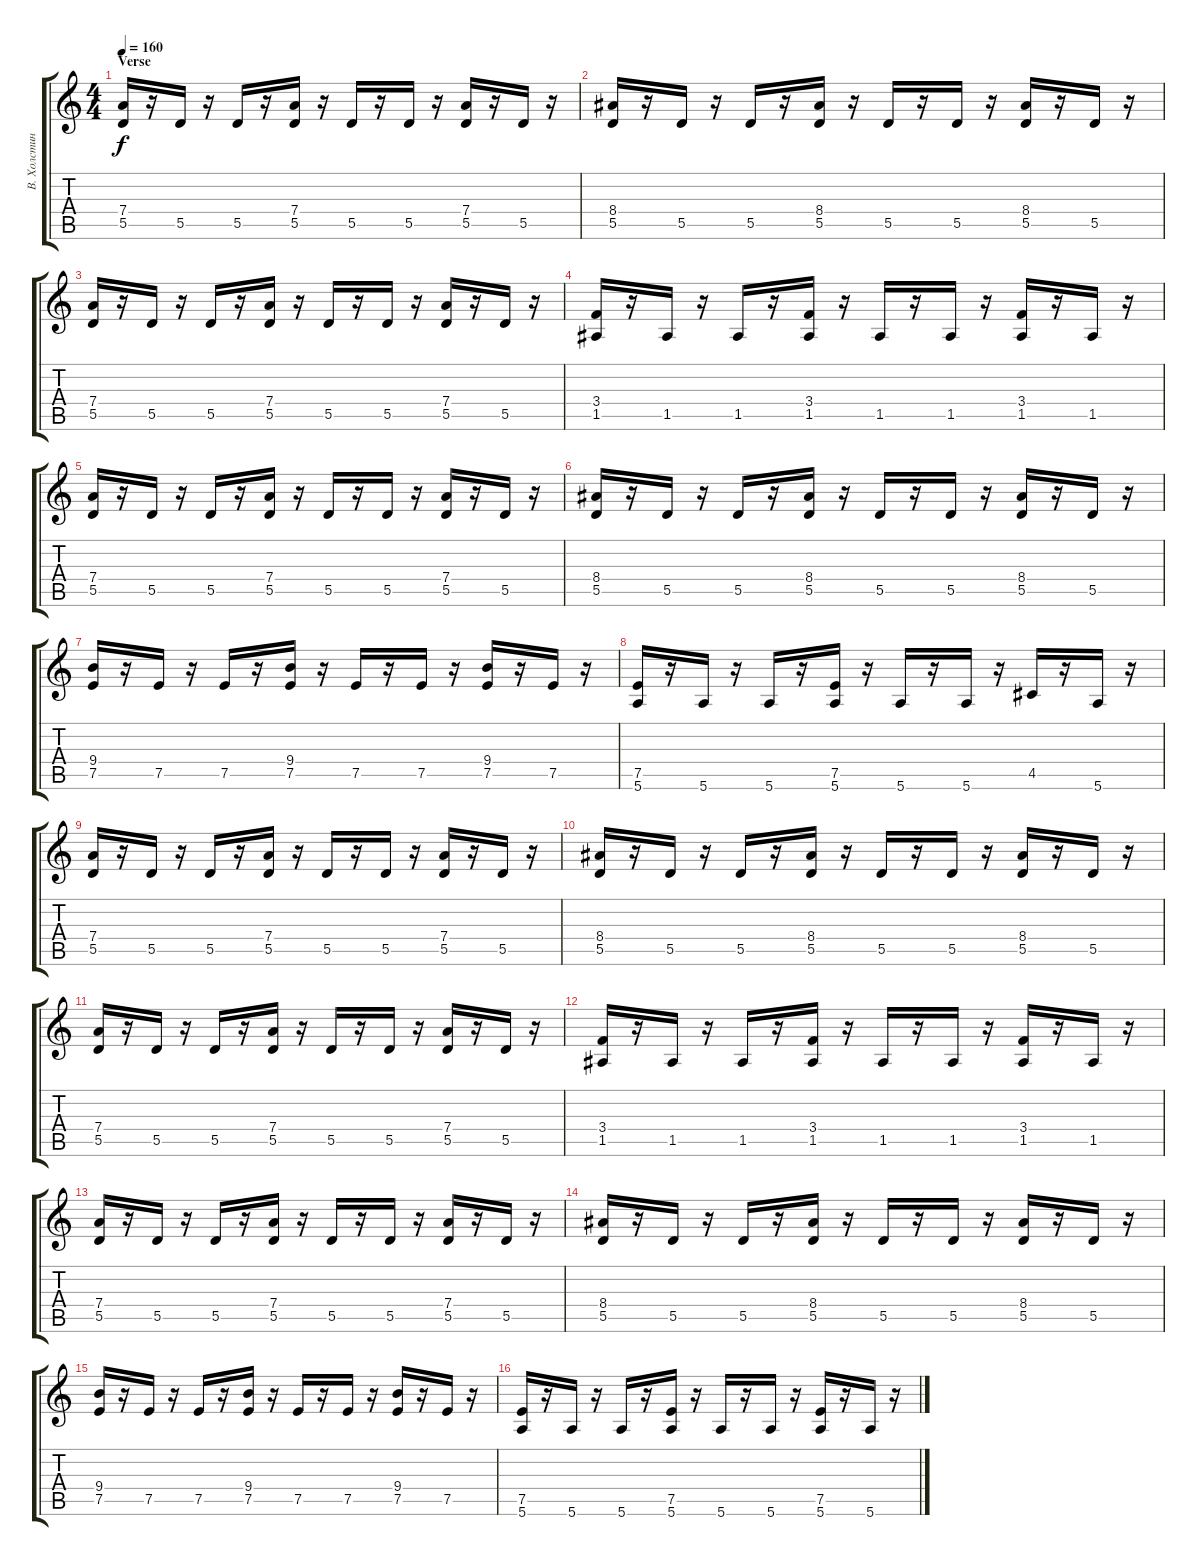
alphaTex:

\track ("B. Холстинин" "B. Холстин") {instrument distortionguitar}
\staff {score tabs}
\tuning (E4 B3 G3 D3 A2 E2) {hide}
\ts (4 4)
\section ("" "Verse")
\tempo 160
\clef g2
\ks c
(7.4 5.5).16{dy f} r.16 5.5.16 r.16 5.5.16 r.16 (7.4 5.5).16 r.16 5.5.16 r.16 5.5.16 r.16 (7.4 5.5).16 r.16 5.5.16 r.16 |
(8.4 5.5).16 r.16 5.5.16 r.16 5.5.16 r.16 (8.4 5.5).16 r.16 5.5.16 r.16 5.5.16 r.16 (8.4 5.5).16 r.16 5.5.16 r.16 |
(7.4 5.5).16 r.16 5.5.16 r.16 5.5.16 r.16 (7.4 5.5).16 r.16 5.5.16 r.16 5.5.16 r.16 (7.4 5.5).16 r.16 5.5.16 r.16 |
(3.4 1.5).16 r.16 1.5.16 r.16 1.5.16 r.16 (3.4 1.5).16 r.16 1.5.16 r.16 1.5.16 r.16 (3.4 1.5).16 r.16 1.5.16 r.16 |
(7.4 5.5).16 r.16 5.5.16 r.16 5.5.16 r.16 (7.4 5.5).16 r.16 5.5.16 r.16 5.5.16 r.16 (7.4 5.5).16 r.16 5.5.16 r.16 |
(8.4 5.5).16 r.16 5.5.16 r.16 5.5.16 r.16 (8.4 5.5).16 r.16 5.5.16 r.16 5.5.16 r.16 (8.4 5.5).16 r.16 5.5.16 r.16 |
(9.4 7.5).16 r.16 7.5.16 r.16 7.5.16 r.16 (9.4 7.5).16 r.16 7.5.16 r.16 7.5.16 r.16 (9.4 7.5).16 r.16 7.5.16 r.16 |
(7.5 5.6).16 r.16 5.6.16 r.16 5.6.16 r.16 (7.5 5.6).16 r.16 5.6.16 r.16 5.6.16 r.16 4.5.16 r.16 5.6.16 r.16 |
(7.4 5.5).16 r.16 5.5.16 r.16 5.5.16 r.16 (7.4 5.5).16 r.16 5.5.16 r.16 5.5.16 r.16 (7.4 5.5).16 r.16 5.5.16 r.16 |
(8.4 5.5).16 r.16 5.5.16 r.16 5.5.16 r.16 (8.4 5.5).16 r.16 5.5.16 r.16 5.5.16 r.16 (8.4 5.5).16 r.16 5.5.16 r.16 |
(7.4 5.5).16 r.16 5.5.16 r.16 5.5.16 r.16 (7.4 5.5).16 r.16 5.5.16 r.16 5.5.16 r.16 (7.4 5.5).16 r.16 5.5.16 r.16 |
(3.4 1.5).16 r.16 1.5.16 r.16 1.5.16 r.16 (3.4 1.5).16 r.16 1.5.16 r.16 1.5.16 r.16 (3.4 1.5).16 r.16 1.5.16 r.16 |
(7.4 5.5).16 r.16 5.5.16 r.16 5.5.16 r.16 (7.4 5.5).16 r.16 5.5.16 r.16 5.5.16 r.16 (7.4 5.5).16 r.16 5.5.16 r.16 |
(8.4 5.5).16 r.16 5.5.16 r.16 5.5.16 r.16 (8.4 5.5).16 r.16 5.5.16 r.16 5.5.16 r.16 (8.4 5.5).16 r.16 5.5.16 r.16 |
(9.4 7.5).16 r.16 7.5.16 r.16 7.5.16 r.16 (9.4 7.5).16 r.16 7.5.16 r.16 7.5.16 r.16 (9.4 7.5).16 r.16 7.5.16 r.16 |
(7.5 5.6).16 r.16 5.6.16 r.16 5.6.16 r.16 (7.5 5.6).16 r.16 5.6.16 r.16 5.6.16 r.16 (7.5 5.6).16 r.16 5.6.16 r.16
